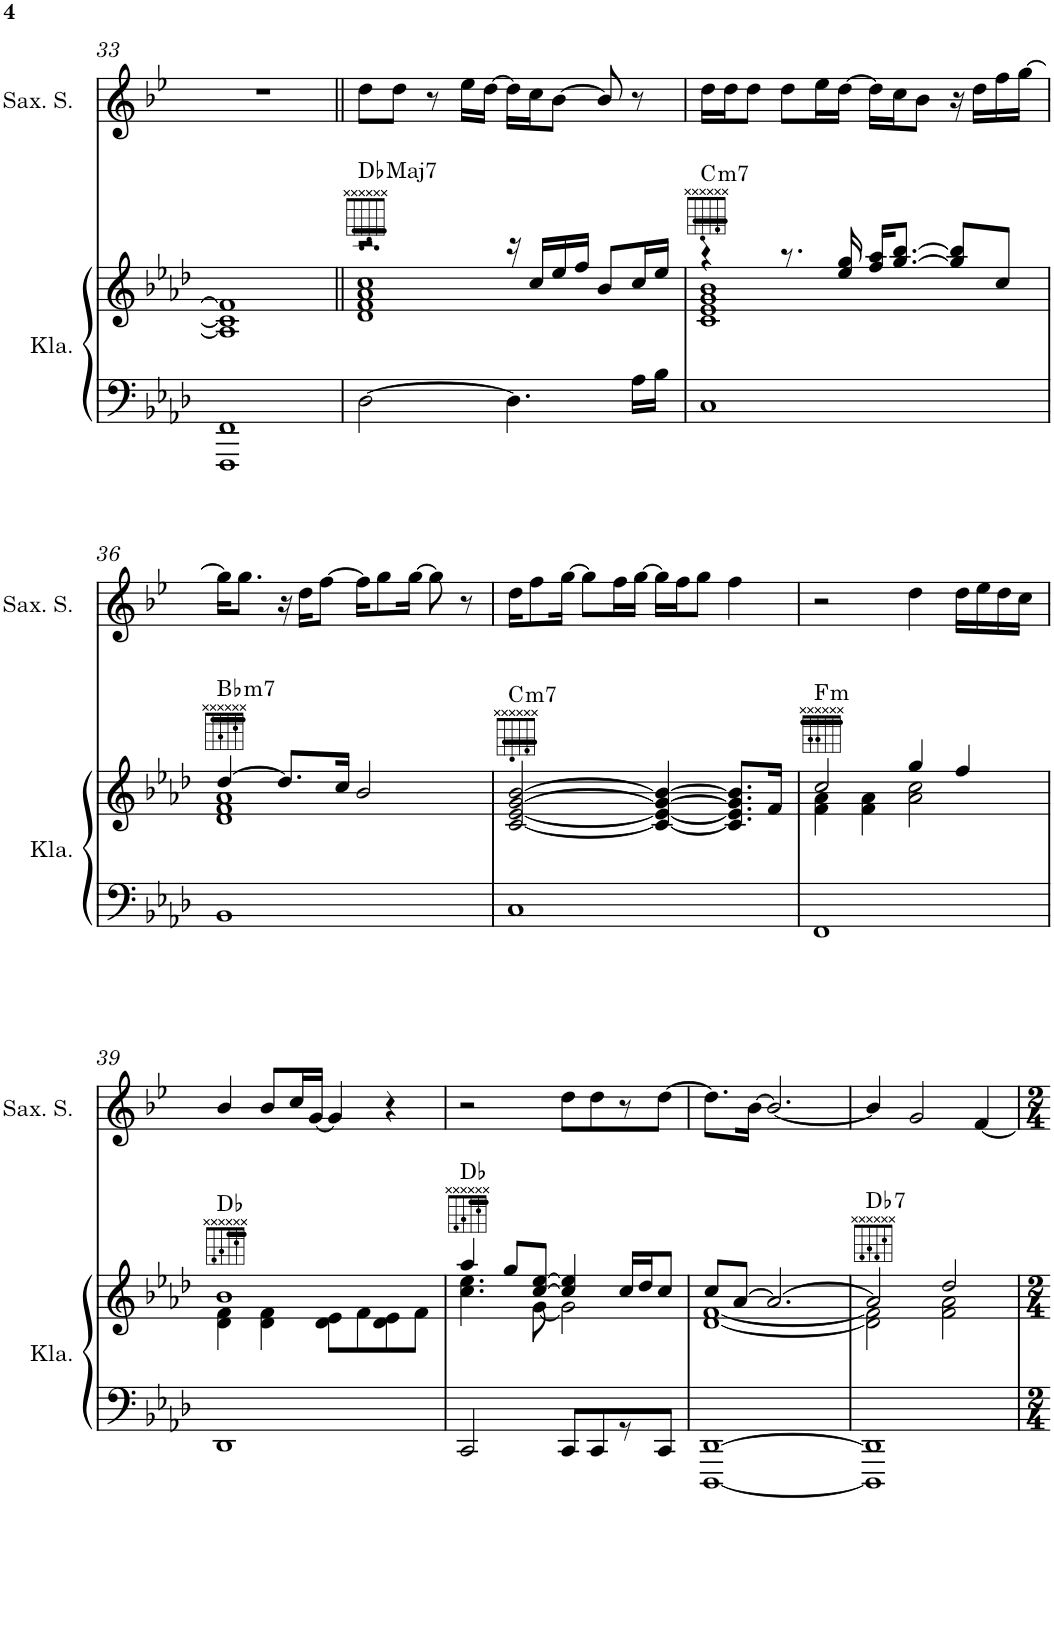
**kern	**kern	**harte	**kern
*part2	*part2	*part2	*part1
*staff3	*staff2	*	*staff1
*I"Klavier	*	*	*I"Saxophone Soprano
*I'Kla.	*	*	*I'Sax. S.
!!LO:PB:g=z
*clefF4	*clefG2	*	*clefG2
*	*	*	*Trd1c2
*k[b-e-a-d-]	*k[b-e-a-d-]	*	*k[b-e-]
*f:	*f:	*	*g:
*M4/4	*M4/4	*	*M4/4
*met(c)	*met(c)	*	*met(c)
=33	=33	=33	=33
1FFF 1FF	1A-] 1c] 1f]	.	1r
=34||	=34||	=34||	=34||
*	*^	*	*
!	!	!	!LO:H:kt=Maj7	!
[2D-\	2r	1d- 1f 1a- 1cc	Db:maj7	8dd\L
.	.	.	.	8dd\J
.	.	.	.	8r
.	.	.	.	16ee-\LL
.	.	.	.	[16dd\JJ
4.D-\]	16r	.	.	16dd\LL]
.	16cc/LL	.	.	16cc\J
.	16ee-/	.	.	[8b-\J
.	16ff/JJ	.	.	.
.	8b-/L	.	.	8b-/]
16A-\LL	16cc/L	.	.	8r
16B-\JJ	16ee-/JJ	.	.	.
=35	=35	=35	=35	=35
!	!	!	!LO:H:kt=m7	!
1C	4r	1c 1e- 1g 1b-	C:min7	16dd\LL
.	.	.	.	16dd\J
.	.	.	.	8dd\J
.	8.r	.	.	8dd\L
.	.	.	.	16ee-\L
.	16ee-/ 16gg/	.	.	[16dd\JJ
.	16ff/ 16aa-/KL	.	.	16dd\LL]
.	[>8.gg/ [>8.bb-/J	.	.	16cc\J
.	.	.	.	8b-\J
.	8gg/] 8bb-/]L	.	.	16r
.	.	.	.	16dd\LL
.	8cc/J	.	.	16ff\
.	.	.	.	[16gg\JJ
!!LO:LB:g=z
=36	=36	=36	=36	=36
!	!	!	!LO:H:kt=m7	!
1BB-	[>4dd-/	1d- 1f 1a-	Bb:min7	16gg\KL]
.	.	.	.	8.gg\J
.	8.dd-/L]	.	.	16r
.	.	.	.	16dd\KL
.	.	.	.	[8ff\J
.	16cc/Jk	.	.	.
.	2b-/	.	.	16ff\KL]
.	.	.	.	8gg\
.	.	.	.	[16gg\Jk
.	.	.	.	8gg\]
.	.	.	.	8r
*	*v	*v	*	*
=37	=37	=37	=37
!	!	!LO:H:kt=m7	!
1C	[2c/ [2e-/ [2g/ [2b-/	C:min7	16dd\KL
.	.	.	8ff\
.	.	.	[16gg\Jk
.	.	.	8gg\L]
.	.	.	16ff\L
.	.	.	[16gg\JJ
.	4c/_ 4e-/_ 4g/_ 4b-/_	.	16gg\LL]
.	.	.	16ff\J
.	.	.	8gg\J
.	8.c/] 8.e-/] 8.g/] 8.b-/]L	.	4ff\
.	16f/Jk	.	.
=38	=38	=38	=38
*	*^	*	*
!	!	!	!LO:H:kt=m	!
1FF	2cc/	4f\ 4a-\	F:min	2r
.	.	4f\ 4a-\	.	.
.	4gg/	2a-\ 2cc\	.	4dd\
.	4ff/	.	.	16dd\LL
.	.	.	.	16ee-\
.	.	.	.	16dd\
.	.	.	.	16cc\JJ
!!LO:LB:g=z
=39	=39	=39	=39	=39
1DD-	1b-	4d-\ 4f\	Db:maj	4b-/
.	.	4d-\ 4f\	.	8b-/L
.	.	.	.	16cc/L
.	.	.	.	[16g/JJ
.	.	8d-\ 8e-\L	.	4g/]
.	.	8f\	.	.
.	.	8d-\ 8e-\	.	4r
.	.	8f\J	.	.
=40	=40	=40	=40	=40
2CC/	4aa-/	4.cc\ 4.ee-\	Db:maj	2r
.	8gg/L	.	.	.
.	[>8cc/ [>8ee-/J	[<8g\	.	.
8CC/L	4cc/] 4ee-/]	2g\]	.	8dd\L
8CC/	.	.	.	8dd\
8r	16cc/LL	.	.	8r
.	16dd-/J	.	.	.
8CC/J	8cc/J	.	.	[8dd\J
=41	=41	=41	=41	=41
[1DDD- [1DD-	8cc/L	[<1d- [<1f	.	8.dd\L]
.	[>8a-/J	.	.	.
.	.	.	.	[16b-\Jk
.	2.a-/_	.	.	2.b-/_
=42	=42	=42	=42	=42
!	!	!	!LO:H:kt=7	!
1DDD-] 1DD-]	2a-/]	2d-\] 2f\]	Db:7	4b-/]
.	.	.	.	2g/
.	2dd-/	2f\ 2a-\	.	.
.	.	.	.	[4f/
*	*v	*v	*	*
=	=	=	=
*-	*-	*-	*-
